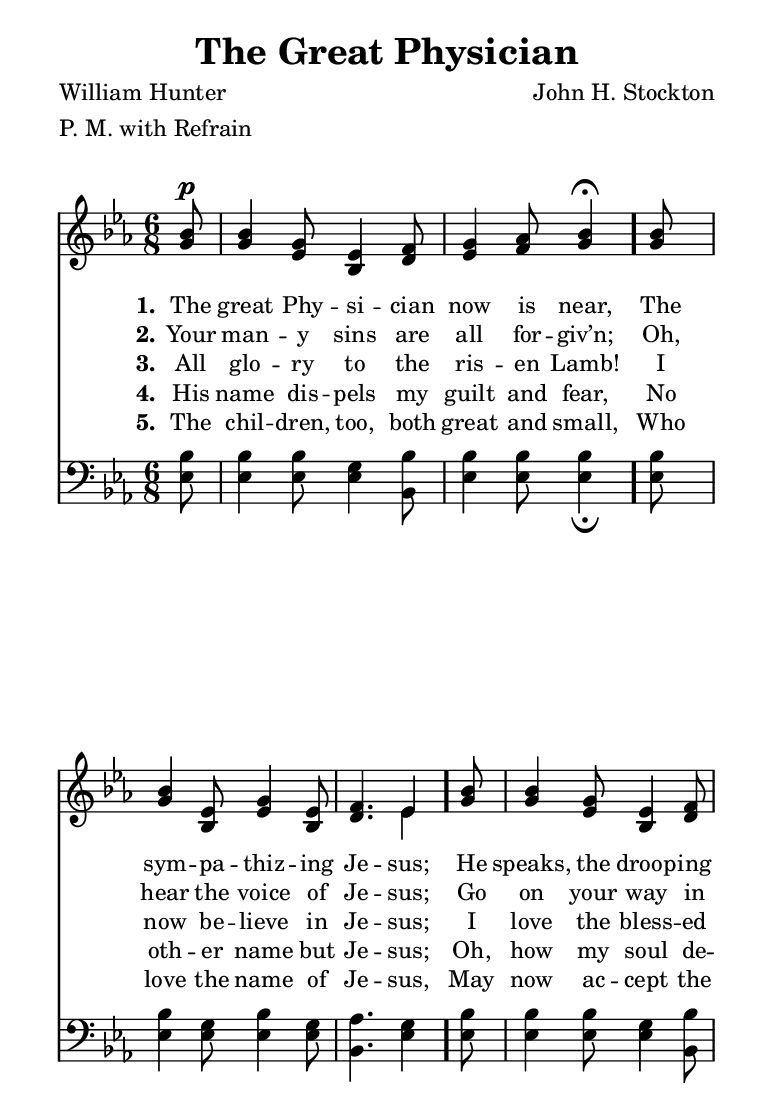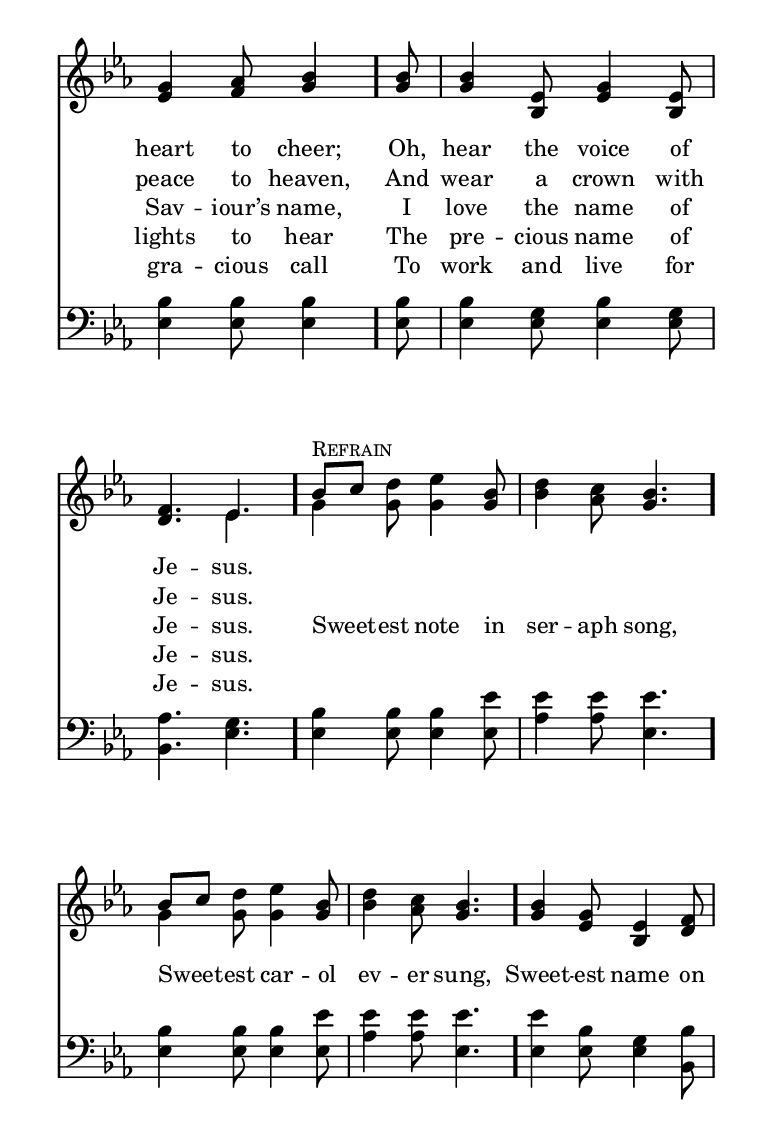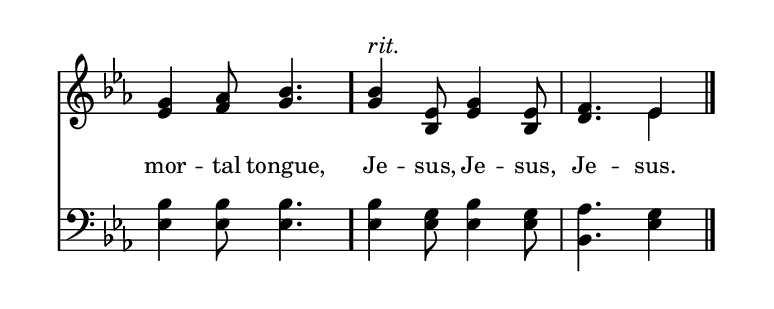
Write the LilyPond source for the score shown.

\include "common/global.ily"
\paper {
  \include "common/paper.ily"
}

\header{
  %gospel
  hymnnumber = "42"
  title = "The Great Physician"
  tunename = ""
  meter = "P. M. with Refrain" % like 8. 7. 8. 7. with Refrain, but iambic
  poet = "William Hunter" % see https://hymnary.org/text/the_great_physician_now_is_near
  composer = "John H. Stockton" % see https://hymnary.org/tune/the_great_physician_now_is_near_stockton
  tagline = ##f
}

% for fermata in MIDI
ta = { \tempo 4=80 }
tb = { \tempo 4=40 }
tc = { \tempo 4=70 }

patternAA = { \ta c8 | c4 c8 c4 c8 | c4 c8 \tb c4 \ta }
patternAB = { \ta c8 | c4 c8 c4 c8 | c4.       c4     }
patternAC = { \ta c8 | c4 c8 c4 c8 | c4 c8     c4     }
patternAD = { \ta c8 | c4 c8 c4 c8 | c4.       c4.    }
patternAE = { \ta      c4 c8 c4 c8 | c4 c8     c4.    }

patternBA = { \ta c8[ c8] c8 c4 c8 | c4 c8 c4. }
patternBB = { \ta c4      c8 c4 c8 | c4 c8 c4. }

% \tc for ritardando
patternCA = { \tc c4 c8 c4 c8 | c4. c4 }

global = {
  \include "common/overrides.ily"
  \override Staff.TimeSignature.style = #'numbered
  \time 6/8
  \override Score.MetronomeMark.transparent = ##t % hide all fermata changes too
  \ta
  \key ees \major
  \partial 8
  \autoBeamOff
}

notesSoprano = {
\global
\relative c'' {

  \changePitch \patternAA { bes^\markup { \dynamic p } | bes g ees f | g aes bes \fermata }
  \changePitch \patternAB { bes | bes ees, g ees | f ees }
  \changePitch \patternAC { bes' | bes g ees f | g aes bes }
  \changePitch \patternAD { bes | bes ees, g ees | f ees }

  << s^\markup { \small \caps "Refrain" }
  \changePitch \patternBA { bes' c d ees bes | d c bes } >>
  \changePitch \patternBA { bes c d ees bes | d c bes }
  \changePitch \patternAE { bes g ees f | g aes bes }
  \changePitch \patternCA { bes^\markup { \italic rit. } ees, g ees | f ees }

  \bar "|."

}
}

notesAlto = {
\global
\relative e' {

  \changePitch \patternAA { g | g ees bes d | ees f g }
  \changePitch \patternAB { g | g bes, ees bes | d ees }
  \changePitch \patternAC { g | g ees bes d | ees f g }
  \changePitch \patternAD { g | g bes, ees bes | d ees }

  \changePitch \patternBB { g | g g g | bes aes g }
  \changePitch \patternBB { g | g g g | bes aes g }
  \changePitch \patternAE { g ees bes d | ees f g }
  \changePitch \patternCA { g bes, ees bes | d ees }

}
}

notesTenor = {
\global
\relative a {

  \changePitch \patternAA { bes | bes bes g bes | bes bes bes }
  \changePitch \patternAB { bes | bes g bes g | aes g }
  \changePitch \patternAC { bes | bes bes g bes | bes bes bes }
  \changePitch \patternAD { bes | bes g bes g | aes g }

  \changePitch \patternBB { bes bes bes ees | ees ees ees }
  \changePitch \patternBB { bes bes bes ees | ees ees ees }
  \changePitch \patternAE { ees bes g bes | bes bes bes }
  \changePitch \patternCA { bes g bes g | aes g }

}
}

notesBass = {
\global
\relative f {

  \changePitch \patternAA { ees | ees ees ees bes | ees ees ees_\fermata }
  \changePitch \patternAB { ees | ees ees ees ees | bes ees }
  \changePitch \patternAC { ees | ees ees ees bes | ees ees ees }
  \changePitch \patternAD { ees | ees ees ees ees | bes ees }

  \changePitch \patternBB { ees ees ees ees | aes aes ees }
  \changePitch \patternBB { ees ees ees ees | aes aes ees }
  \changePitch \patternAE { ees ees ees bes | ees ees ees }
  \changePitch \patternCA { ees ees ees ees | bes ees }

}
}

Refrain = \lyricmode {

Sweet -- est note in ser -- aph song, \bar "."
Sweet -- est car -- ol ev -- er sung, \bar "." \eogbreak
Sweet -- est name on mor -- tal tongue, \bar "."
Je -- sus, Je -- sus, Je -- sus. \bar "." \eogbreak

}

wordsA = \lyricmode {
\set stanza = "1."

The great Phy -- si -- cian now is near, \bar "."
The sym -- pa -- thiz -- ing Je -- sus; \bar "." \eogbreak
He speaks, the droop -- ing heart to cheer; \bar "."
Oh, hear the voice of Je -- sus. \bar "." \eogbreak

}

wordsB = \lyricmode {
\set stanza = "2."

Your man -- y sins are all for -- giv’n;
Oh, hear the voice of Je -- sus;
Go on your way in peace to heaven,
And wear a crown with Je -- sus.

}

wordsC = \lyricmode {
\set stanza = "3."

All glo -- ry to the ris -- en Lamb!
I now be -- lieve in Je -- sus;
I love the bless -- ed Sav -- iour’s name,
I love the name of Je -- sus.

\Refrain

}

wordsD = \lyricmode {
\set stanza = "4."

His name dis -- pels my guilt and fear,
No oth -- er name but Je -- sus;
Oh, how my soul de -- lights to hear
The pre -- cious name of Je -- sus.

}

wordsE = \lyricmode {
\set stanza = "5."

The chil -- dren, too, both great and small,
Who love the name of Je -- sus,
May now ac -- cept the gra -- cious call
To work and live for Je -- sus.

}

\score {
  \context ChoirStaff <<
    \context Staff = upper <<
      \set Staff.autoBeaming = ##f
      \set ChoirStaff.systemStartDelimiter = #'SystemStartBar
      \set ChoirStaff.printPartCombineTexts = ##f
      \partcombine #'(2 . 11) \notesSoprano \notesAlto
      \context NullVoice = sopranos { \voiceOne << \notesSoprano >> }
      \context Lyrics = one   \lyricsto sopranos \wordsA
      \context Lyrics = two   \lyricsto sopranos \wordsB
      \context Lyrics = three \lyricsto sopranos \wordsC
      \context Lyrics = four  \lyricsto sopranos \wordsD
      \context Lyrics = five  \lyricsto sopranos \wordsE
    >>
    \context Staff = men <<
      \set Staff.autoBeaming = ##f
      \clef bass
      \set ChoirStaff.printPartCombineTexts = ##f
      \partcombine #'(2 . 11) \notesTenor \notesBass
    >>
  >>
  \layout {
    \include "common/layout.ily"
  }
  #(cond ((ly:get-option 'eog-midi-permitted) #{ \midi{
    \include "common/midi.ily"
  } #}))
}

\version "2.19.49"  % necessary for upgrading to future LilyPond versions.

% vi:set et ts=2 sw=2 ai nocindent syntax=lilypond:
